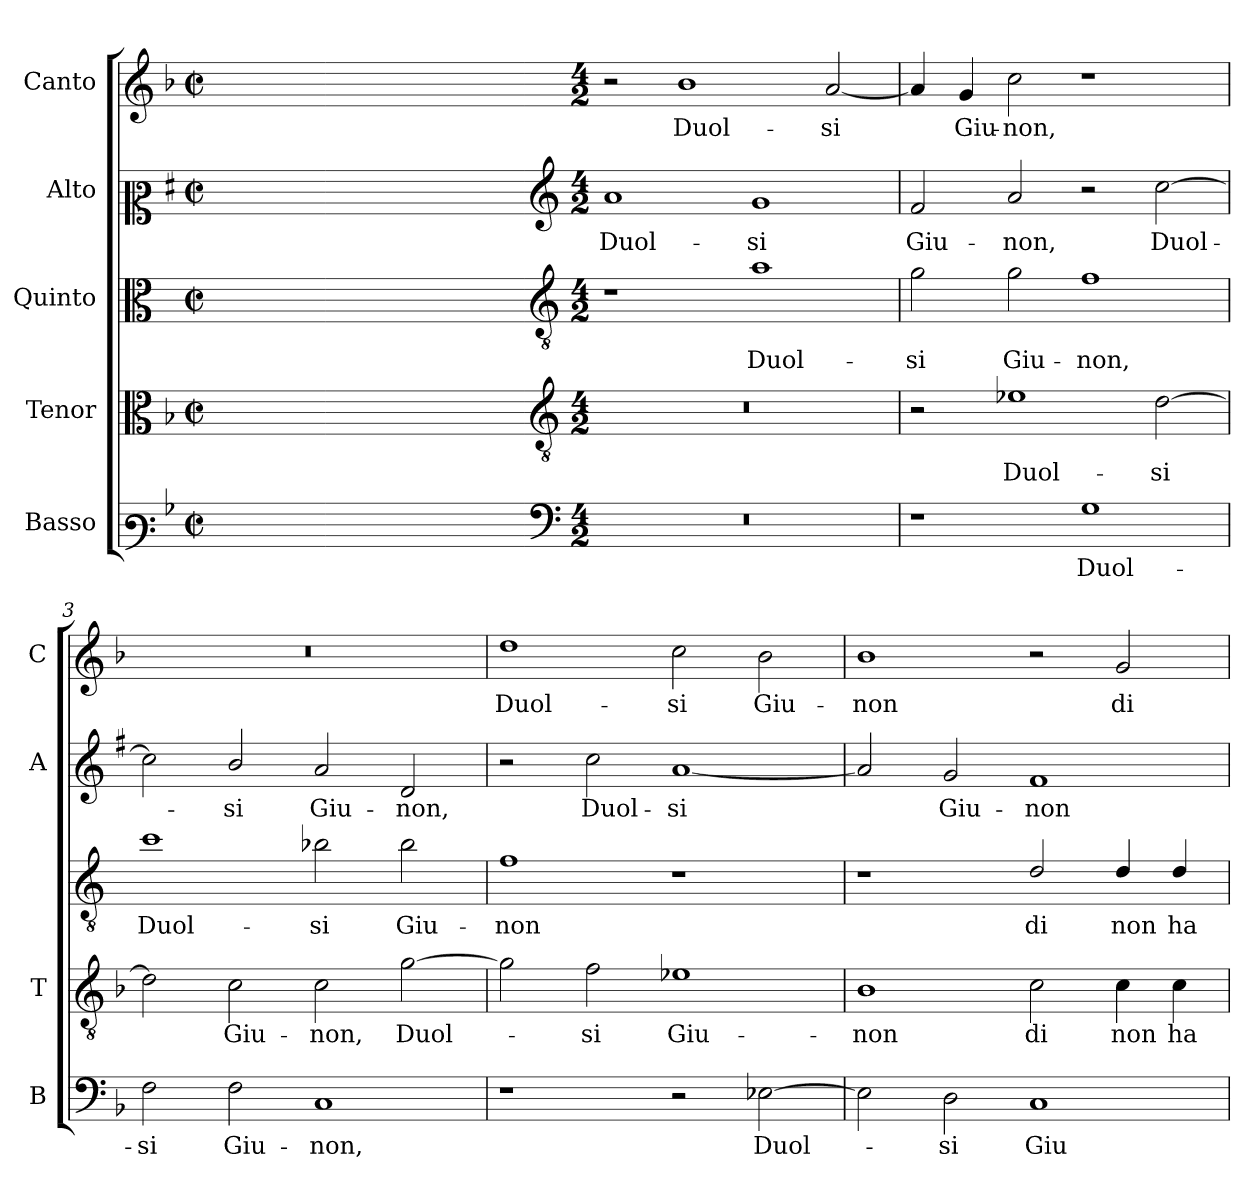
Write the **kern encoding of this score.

**kern	**text	**kern	**text	**kern	**text	**kern	**text	**kern	**text
*part5	*part5	*part4	*part4	*part3	*part3	*part2	*part2	*part1	*part1
*staff5	*staff5	*staff4	*staff4	*staff3	*staff3	*staff2	*staff2	*staff1	*staff1
*I"Basso	*	*I"Tenor	*	*I"Quinto	*	*I"Alto	*	*I"Canto	*
*I'B	*	*I'T	*	*	*	*I'A	*	*I'C	*
*clefF3	*	*clefC3	*	*clefC3	*	*clefC2	*	*clefG2	*
*	*	*	*	*ITrd4c7	*	*ITrd1c2	*	*	*
*k[b-]	*	*k[b-]	*	*k[b-]	*	*k[b-]	*	*k[b-]	*
*F:	*	*F:	*	*F:	*	*F:	*	*F:	*
*M2/2	*	*M2/2	*	*M2/2	*	*M2/2	*	*M2/2	*
*met(c|)	*	*met(c|)	*	*met(c|)	*	*met(c|)	*	*met(c|)	*
=	=	=	=	=	=	=	=	=	=
1ryy	.	1ryy	.	1ryy	.	1ryy	.	1ryy	.
=1X-	=1X-	=1X-	=1X-	=1X-	=1X-	=1X-	=1X-	=1X-	=1X-
4ryy	.	4ryy	.	4ryy	.	4ryy	.	4ryy	.
4ryy	.	4ryy	.	4ryy	.	4ryy	.	4ryy	.
4ryy	.	4ryy	.	4ryy	.	4ryy	.	4ryy	.
4ryy	.	4ryy	.	4ryy	.	4ryy	.	4ryy	.
=1-	=1-	=1-	=1-	=1-	=1-	=1-	=1-	=1-	=1-
*clefF4	*	*clefGv2	*	*clefGv2	*	*clefG2	*	*	*
*M4/2	*	*M4/2	*	*M4/2	*	*M4/2	*	*M4/2	*
!	!	!	!	!	!	!	!LO:LY:b	!	!
0r	.	0r	.	1r	.	1g	Duol-	2r	.
!	!	!	!	!	!	!	!	!	!LO:LY:b
.	.	.	.	.	.	.	.	1b-	Duol-
!	!	!	!	!	!LO:LY:b	!	!LO:LY:b	!	!
.	.	.	.	1d	Duol-	1f	-si	.	.
!	!	!	!	!	!	!	!	!	!LO:LY:b
.	.	.	.	.	.	.	.	[2a/	-si
=2	=2	=2	=2	=2	=2	=2	=2	=2	=2
!	!	!	!	!	!LO:LY:b	!	!LO:LY:b	!	!
1r	.	2r	.	2c\	-si	2e/	Giu-	4a/]	.
!	!	!	!	!	!	!	!	!	!LO:LY:b
.	.	.	.	.	.	.	.	4g/	Giu-
!	!	!	!LO:LY:b	!	!LO:LY:b	!	!LO:LY:b	!	!LO:LY:b
.	.	1e-X	Duol-	2c\	Giu-	2g/	-non,	2cc\	-non,
!	!LO:LY:b	!	!	!	!LO:LY:b	!	!	!	!
1G	Duol-	.	.	1B-	-non,	2r	.	1r	.
!	!	!	!LO:LY:b	!	!	!	!LO:LY:b	!	!
.	.	[2d\	-si	.	.	[2b-\	Duol-	.	.
=3	=3	=3	=3	=3	=3	=3	=3	=3	=3
!	!LO:LY:b	!	!	!	!LO:LY:b	!	!	!	!
2F\	-si	2d\]	.	1f	Duol-	2b-\]	.	0r	.
!	!LO:LY:b	!	!LO:LY:b	!	!	!	!LO:LY:b	!	!
2F\	Giu-	2c\	Giu-	.	.	2a/	-si	.	.
!	!LO:LY:b	!	!LO:LY:b	!	!LO:LY:b	!	!LO:LY:b	!	!
1C	-non,	2c\	-non,	2e-X\	-si	2g/	Giu-	.	.
!	!	!	!LO:LY:b	!	!LO:LY:b	!	!LO:LY:b	!	!
.	.	[2g\	Duol-	2e-\	Giu-	2c/	-non,	.	.
=4	=4	=4	=4	=4	=4	=4	=4	=4	=4
!	!	!	!	!	!LO:LY:b	!	!	!	!LO:LY:b
1r	.	2g\]	.	1B-	-non	2r	.	1dd	Duol-
!	!	!	!LO:LY:b	!	!	!	!LO:LY:b	!	!
.	.	2f\	-si	.	.	2b-\	Duol-	.	.
!	!	!	!LO:LY:b	!	!	!	!LO:LY:b	!	!LO:LY:b
2r	.	1e-X	Giu-	1r	.	[1g	-si	2cc\	-si
!	!LO:LY:b	!	!	!	!	!	!	!	!LO:LY:b
[2E-X\	Duol-	.	.	.	.	.	.	2b-\	Giu-
!!LO:LB:g=z
=5	=5	=5	=5	=5	=5	=5	=5	=5	=5
!	!	!	!LO:LY:b	!	!	!	!	!	!LO:LY:b
2E-\]	.	1B-	-non	1r	.	2g/]	.	1b-	-non
!	!LO:LY:b	!	!	!	!	!	!LO:LY:b	!	!
2D\	-si	.	.	.	.	2f/	Giu-	.	.
!	!LO:LY:b	!	!LO:LY:b	!	!LO:LY:b	!	!LO:LY:b	!	!
1C	Giu-	2c\	di	2G/	di	1e	-non	2r	.
!	!	!	!LO:LY:b	!	!LO:LY:b	!	!	!	!LO:LY:b
.	.	4c\	non	4G/	non	.	.	2g/	di
!	!	!	!LO:LY:b	!	!LO:LY:b	!	!	!	!
.	.	4c\	ha-	4G/	ha-	.	.	.	.
=	=	=	=	=	=	=	=	=	=
*-	*-	*-	*-	*-	*-	*-	*-	*-	*-
